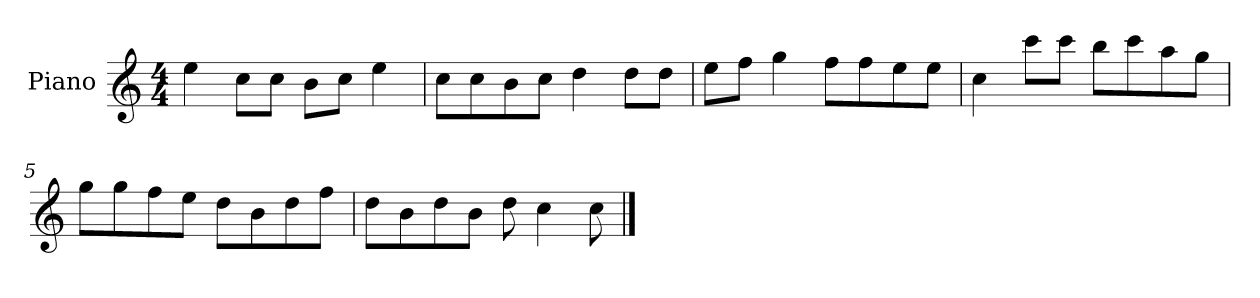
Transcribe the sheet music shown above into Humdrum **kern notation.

**kern
*part1
*staff1
*I"Piano
*I'P-no
*clefG2
*k[]
*M4/4
*MM90
=1
4ee\
8cc\L
8cc\J
8b\L
8cc\J
4ee\
=2
8cc\L
8cc\
8b\
8cc\J
4dd\
8dd\L
8dd\J
=3
8ee\L
8ff\J
4gg\
8ff\L
8ff\
8ee\
8ee\J
=4
4cc\
8ccc\L
8ccc\J
8bb\L
8ccc\
8aa\
8gg\J
=5
8gg\L
8gg\
8ff\
8ee\J
8dd\L
8b\
8dd\
8ff\J
!!LO:LB:g=z
=6
8dd\L
8b\
8dd\
8b\J
8dd\
4cc\
8cc\
==
*-
